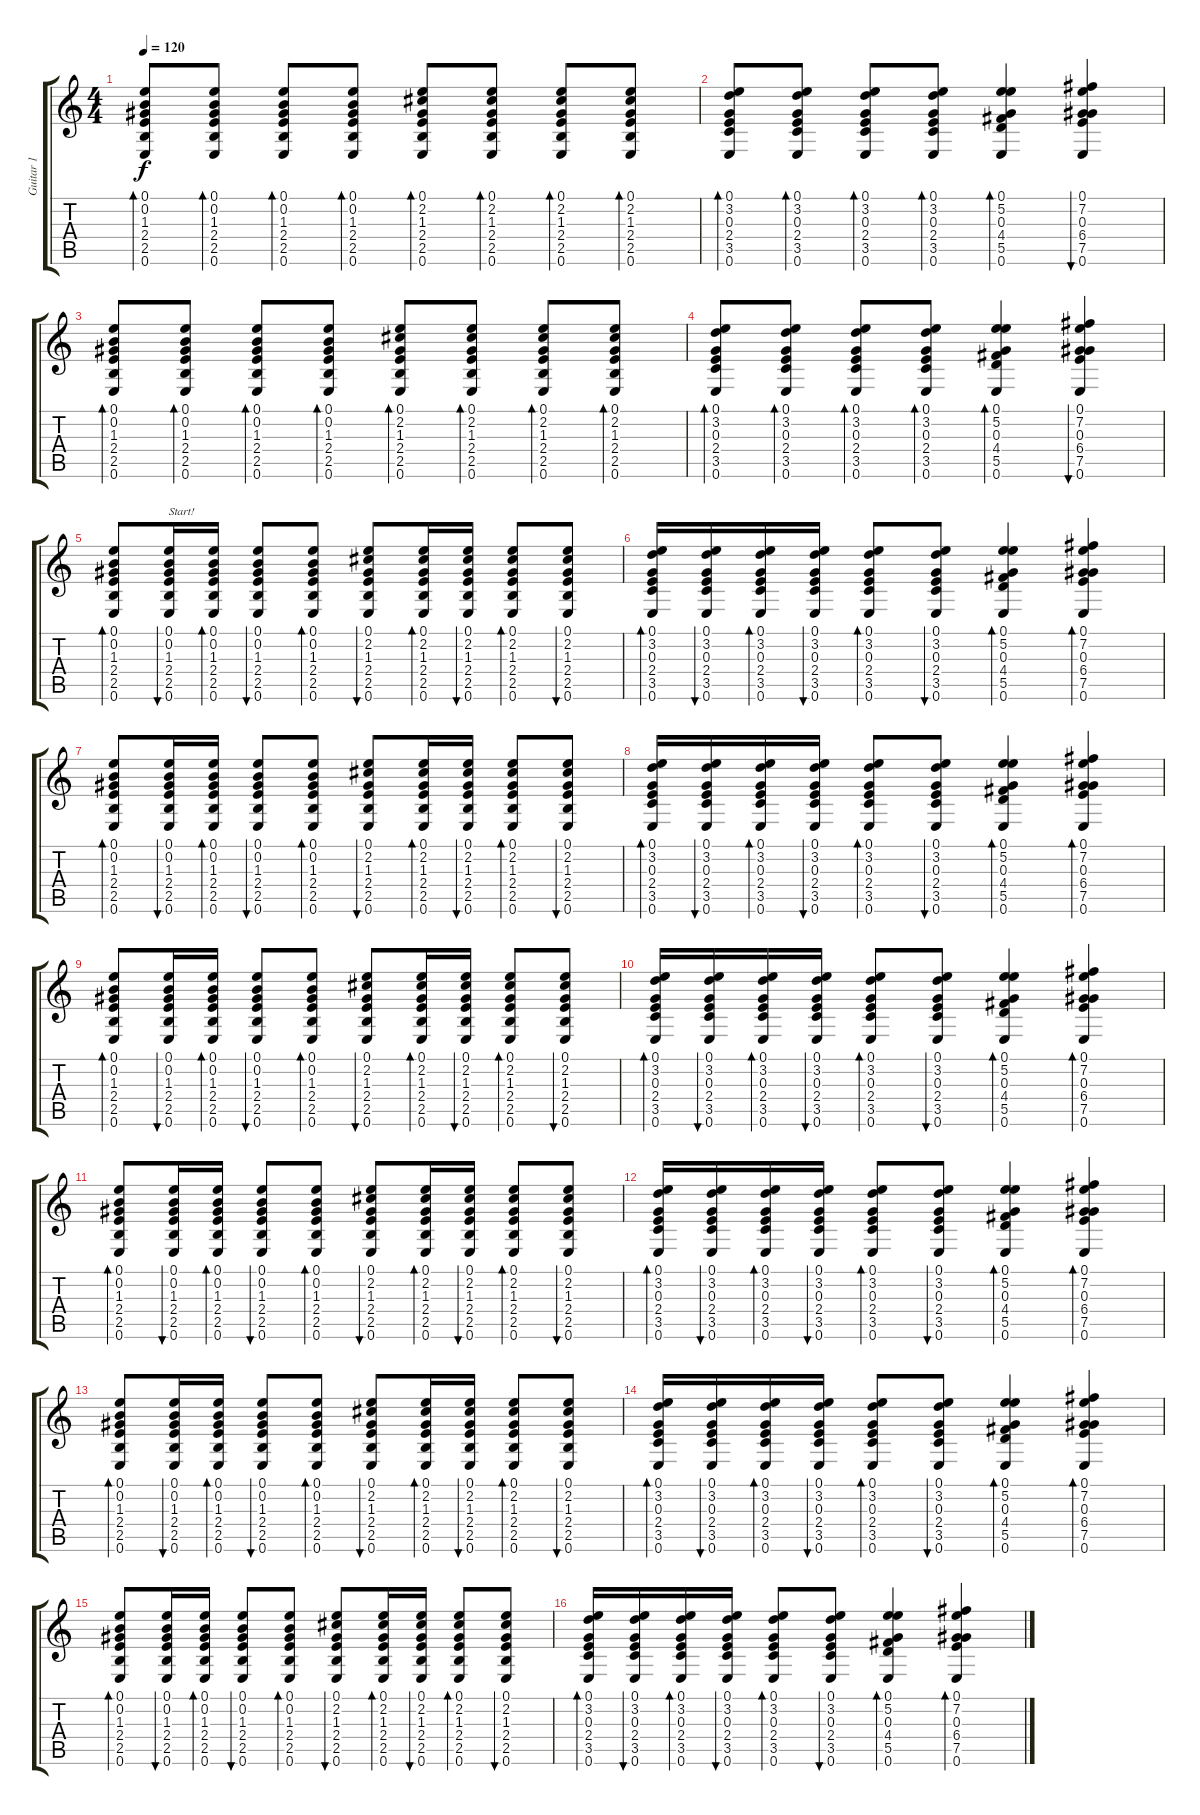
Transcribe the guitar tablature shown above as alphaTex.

\track ("Guitar 1" "Guitar 1") {instrument electricguitarjazz}
\staff {score tabs}
\tuning (E4 B3 G3 D3 A2 E2) {hide}
\ts (4 4)
\tempo 120
\clef g2
\ks c
(0.1 0.2 1.3 2.4 2.5 0.6).8{bd 30 dy f instrument electricguitarjazz} (0.1 0.2 1.3 2.4 2.5 0.6).8{bd 30} (0.1 0.2 1.3 2.4 2.5 0.6).8{bd 30} (0.1 0.2 1.3 2.4 2.5 0.6).8{bd 30} (0.1 2.2 1.3 2.4 2.5 0.6).8{bd 30} (0.1 2.2 1.3 2.4 2.5 0.6).8{bd 30} (0.1 2.2 1.3 2.4 2.5 0.6).8{bd 30} (0.1 2.2 1.3 2.4 2.5 0.6).8{bd 30} |
(0.1 3.2 0.3 2.4 3.5 0.6).8{bd 30} (0.1 3.2 0.3 2.4 3.5 0.6).8{bd 30} (0.1 3.2 0.3 2.4 3.5 0.6).8{bd 30} (0.1 3.2 0.3 2.4 3.5 0.6).8{bd 30} (0.1 5.2 0.3 4.4 5.5 0.6).4{bd 30} (0.1 7.2 0.3 6.4 7.5 0.6).4{bu 30} |
(0.1 0.2 1.3 2.4 2.5 0.6).8{bd 30} (0.1 0.2 1.3 2.4 2.5 0.6).8{bd 30} (0.1 0.2 1.3 2.4 2.5 0.6).8{bd 30} (0.1 0.2 1.3 2.4 2.5 0.6).8{bd 30} (0.1 2.2 1.3 2.4 2.5 0.6).8{bd 30} (0.1 2.2 1.3 2.4 2.5 0.6).8{bd 30} (0.1 2.2 1.3 2.4 2.5 0.6).8{bd 30} (0.1 2.2 1.3 2.4 2.5 0.6).8{bd 30} |
(0.1 3.2 0.3 2.4 3.5 0.6).8{bd 30} (0.1 3.2 0.3 2.4 3.5 0.6).8{bd 30} (0.1 3.2 0.3 2.4 3.5 0.6).8{bd 30} (0.1 3.2 0.3 2.4 3.5 0.6).8{bd 30} (0.1 5.2 0.3 4.4 5.5 0.6).4{bd 30} (0.1 7.2 0.3 6.4 7.5 0.6).4{bu 30} |
(0.1 0.2 1.3 2.4 2.5 0.6).8{bd 30} (0.1 0.2 1.3 2.4 2.5 0.6).16{bu 30 txt "Start!"} (0.1 0.2 1.3 2.4 2.5 0.6).16{bd 30} (0.1 0.2 1.3 2.4 2.5 0.6).8{bu 30} (0.1 0.2 1.3 2.4 2.5 0.6).8{bd 30} (0.1 2.2 1.3 2.4 2.5 0.6).8{bu 30} (0.1 2.2 1.3 2.4 2.5 0.6).16{bd 30} (0.1 2.2 1.3 2.4 2.5 0.6).16{bu 30} (0.1 2.2 1.3 2.4 2.5 0.6).8{bd 30} (0.1 2.2 1.3 2.4 2.5 0.6).8{bu 30} |
(0.1 3.2 0.3 2.4 3.5 0.6).16{bd 30} (0.1 3.2 0.3 2.4 3.5 0.6).16{bu 30} (0.1 3.2 0.3 2.4 3.5 0.6).16{bd 30} (0.1 3.2 0.3 2.4 3.5 0.6).16{bu 30} (0.1 3.2 0.3 2.4 3.5 0.6).8{bd 30} (0.1 3.2 0.3 2.4 3.5 0.6).8{bu 30} (0.1 5.2 0.3 4.4 5.5 0.6).4{bd 30} (0.1 7.2 0.3 6.4 7.5 0.6).4{bd 30} |
(0.1 0.2 1.3 2.4 2.5 0.6).8{bd 30} (0.1 0.2 1.3 2.4 2.5 0.6).16{bu 30} (0.1 0.2 1.3 2.4 2.5 0.6).16{bd 30} (0.1 0.2 1.3 2.4 2.5 0.6).8{bu 30} (0.1 0.2 1.3 2.4 2.5 0.6).8{bd 30} (0.1 2.2 1.3 2.4 2.5 0.6).8{bu 30} (0.1 2.2 1.3 2.4 2.5 0.6).16{bd 30} (0.1 2.2 1.3 2.4 2.5 0.6).16{bu 30} (0.1 2.2 1.3 2.4 2.5 0.6).8{bd 30} (0.1 2.2 1.3 2.4 2.5 0.6).8{bu 30} |
(0.1 3.2 0.3 2.4 3.5 0.6).16{bd 30} (0.1 3.2 0.3 2.4 3.5 0.6).16{bu 30} (0.1 3.2 0.3 2.4 3.5 0.6).16{bd 30} (0.1 3.2 0.3 2.4 3.5 0.6).16{bu 30} (0.1 3.2 0.3 2.4 3.5 0.6).8{bd 30} (0.1 3.2 0.3 2.4 3.5 0.6).8{bu 30} (0.1 5.2 0.3 4.4 5.5 0.6).4{bd 30} (0.1 7.2 0.3 6.4 7.5 0.6).4{bd 30} |
(0.1 0.2 1.3 2.4 2.5 0.6).8{bd 30} (0.1 0.2 1.3 2.4 2.5 0.6).16{bu 30} (0.1 0.2 1.3 2.4 2.5 0.6).16{bd 30} (0.1 0.2 1.3 2.4 2.5 0.6).8{bu 30} (0.1 0.2 1.3 2.4 2.5 0.6).8{bd 30} (0.1 2.2 1.3 2.4 2.5 0.6).8{bu 30} (0.1 2.2 1.3 2.4 2.5 0.6).16{bd 30} (0.1 2.2 1.3 2.4 2.5 0.6).16{bu 30} (0.1 2.2 1.3 2.4 2.5 0.6).8{bd 30} (0.1 2.2 1.3 2.4 2.5 0.6).8{bu 30} |
(0.1 3.2 0.3 2.4 3.5 0.6).16{bd 30} (0.1 3.2 0.3 2.4 3.5 0.6).16{bu 30} (0.1 3.2 0.3 2.4 3.5 0.6).16{bd 30} (0.1 3.2 0.3 2.4 3.5 0.6).16{bu 30} (0.1 3.2 0.3 2.4 3.5 0.6).8{bd 30} (0.1 3.2 0.3 2.4 3.5 0.6).8{bu 30} (0.1 5.2 0.3 4.4 5.5 0.6).4{bd 30} (0.1 7.2 0.3 6.4 7.5 0.6).4{bd 30} |
(0.1 0.2 1.3 2.4 2.5 0.6).8{bd 30} (0.1 0.2 1.3 2.4 2.5 0.6).16{bu 30} (0.1 0.2 1.3 2.4 2.5 0.6).16{bd 30} (0.1 0.2 1.3 2.4 2.5 0.6).8{bu 30} (0.1 0.2 1.3 2.4 2.5 0.6).8{bd 30} (0.1 2.2 1.3 2.4 2.5 0.6).8{bu 30} (0.1 2.2 1.3 2.4 2.5 0.6).16{bd 30} (0.1 2.2 1.3 2.4 2.5 0.6).16{bu 30} (0.1 2.2 1.3 2.4 2.5 0.6).8{bd 30} (0.1 2.2 1.3 2.4 2.5 0.6).8{bu 30} |
(0.1 3.2 0.3 2.4 3.5 0.6).16{bd 30} (0.1 3.2 0.3 2.4 3.5 0.6).16{bu 30} (0.1 3.2 0.3 2.4 3.5 0.6).16{bd 30} (0.1 3.2 0.3 2.4 3.5 0.6).16{bu 30} (0.1 3.2 0.3 2.4 3.5 0.6).8{bd 30} (0.1 3.2 0.3 2.4 3.5 0.6).8{bu 30} (0.1 5.2 0.3 4.4 5.5 0.6).4{bd 30} (0.1 7.2 0.3 6.4 7.5 0.6).4{bd 30} |
(0.1 0.2 1.3 2.4 2.5 0.6).8{bd 30} (0.1 0.2 1.3 2.4 2.5 0.6).16{bu 30} (0.1 0.2 1.3 2.4 2.5 0.6).16{bd 30} (0.1 0.2 1.3 2.4 2.5 0.6).8{bu 30} (0.1 0.2 1.3 2.4 2.5 0.6).8{bd 30} (0.1 2.2 1.3 2.4 2.5 0.6).8{bu 30} (0.1 2.2 1.3 2.4 2.5 0.6).16{bd 30} (0.1 2.2 1.3 2.4 2.5 0.6).16{bu 30} (0.1 2.2 1.3 2.4 2.5 0.6).8{bd 30} (0.1 2.2 1.3 2.4 2.5 0.6).8{bu 30} |
(0.1 3.2 0.3 2.4 3.5 0.6).16{bd 30} (0.1 3.2 0.3 2.4 3.5 0.6).16{bu 30} (0.1 3.2 0.3 2.4 3.5 0.6).16{bd 30} (0.1 3.2 0.3 2.4 3.5 0.6).16{bu 30} (0.1 3.2 0.3 2.4 3.5 0.6).8{bd 30} (0.1 3.2 0.3 2.4 3.5 0.6).8{bu 30} (0.1 5.2 0.3 4.4 5.5 0.6).4{bd 30} (0.1 7.2 0.3 6.4 7.5 0.6).4{bd 30} |
(0.1 0.2 1.3 2.4 2.5 0.6).8{bd 30} (0.1 0.2 1.3 2.4 2.5 0.6).16{bu 30} (0.1 0.2 1.3 2.4 2.5 0.6).16{bd 30} (0.1 0.2 1.3 2.4 2.5 0.6).8{bu 30} (0.1 0.2 1.3 2.4 2.5 0.6).8{bd 30} (0.1 2.2 1.3 2.4 2.5 0.6).8{bu 30} (0.1 2.2 1.3 2.4 2.5 0.6).16{bd 30} (0.1 2.2 1.3 2.4 2.5 0.6).16{bu 30} (0.1 2.2 1.3 2.4 2.5 0.6).8{bd 30} (0.1 2.2 1.3 2.4 2.5 0.6).8{bu 30} |
(0.1 3.2 0.3 2.4 3.5 0.6).16{bd 30} (0.1 3.2 0.3 2.4 3.5 0.6).16{bu 30} (0.1 3.2 0.3 2.4 3.5 0.6).16{bd 30} (0.1 3.2 0.3 2.4 3.5 0.6).16{bu 30} (0.1 3.2 0.3 2.4 3.5 0.6).8{bd 30} (0.1 3.2 0.3 2.4 3.5 0.6).8{bu 30} (0.1 5.2 0.3 4.4 5.5 0.6).4{bd 30} (0.1 7.2 0.3 6.4 7.5 0.6).4{bd 30}
